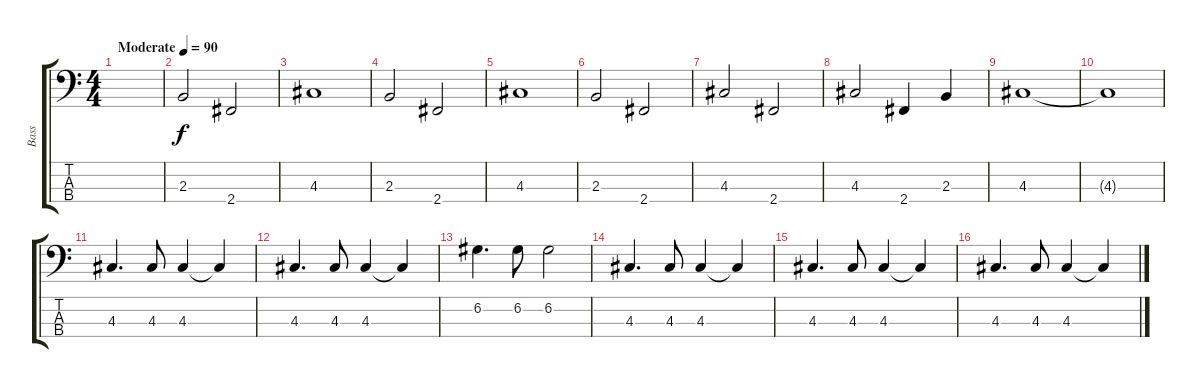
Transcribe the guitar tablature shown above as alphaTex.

\track ("Bass" "Bass") {instrument electricbassfinger}
\staff {score tabs}
\tuning (G2 D2 A1 E1) {hide}
\ts (4 4)
\tempo (90 "Moderate")
\clef f4
\ks c
|
2.3.2 2.4.2 |
4.3.1 |
2.3.2 2.4.2 |
4.3.1 |
2.3.2 2.4.2 |
4.3.2 2.4.2 |
4.3.2 2.4.4 2.3.4 |
4.3.1 |
4.3{t}.1 |
4.3.4{d} 4.3.8 4.3.4 4.3{t}.4 |
4.3.4{d} 4.3.8 4.3.4 4.3{t}.4 |
6.2.4{d} 6.2.8 6.2.2 |
4.3.4{d} 4.3.8 4.3.4 4.3{t}.4 |
4.3.4{d} 4.3.8 4.3.4 4.3{t}.4 |
4.3.4{d} 4.3.8 4.3.4 4.3{t}.4
